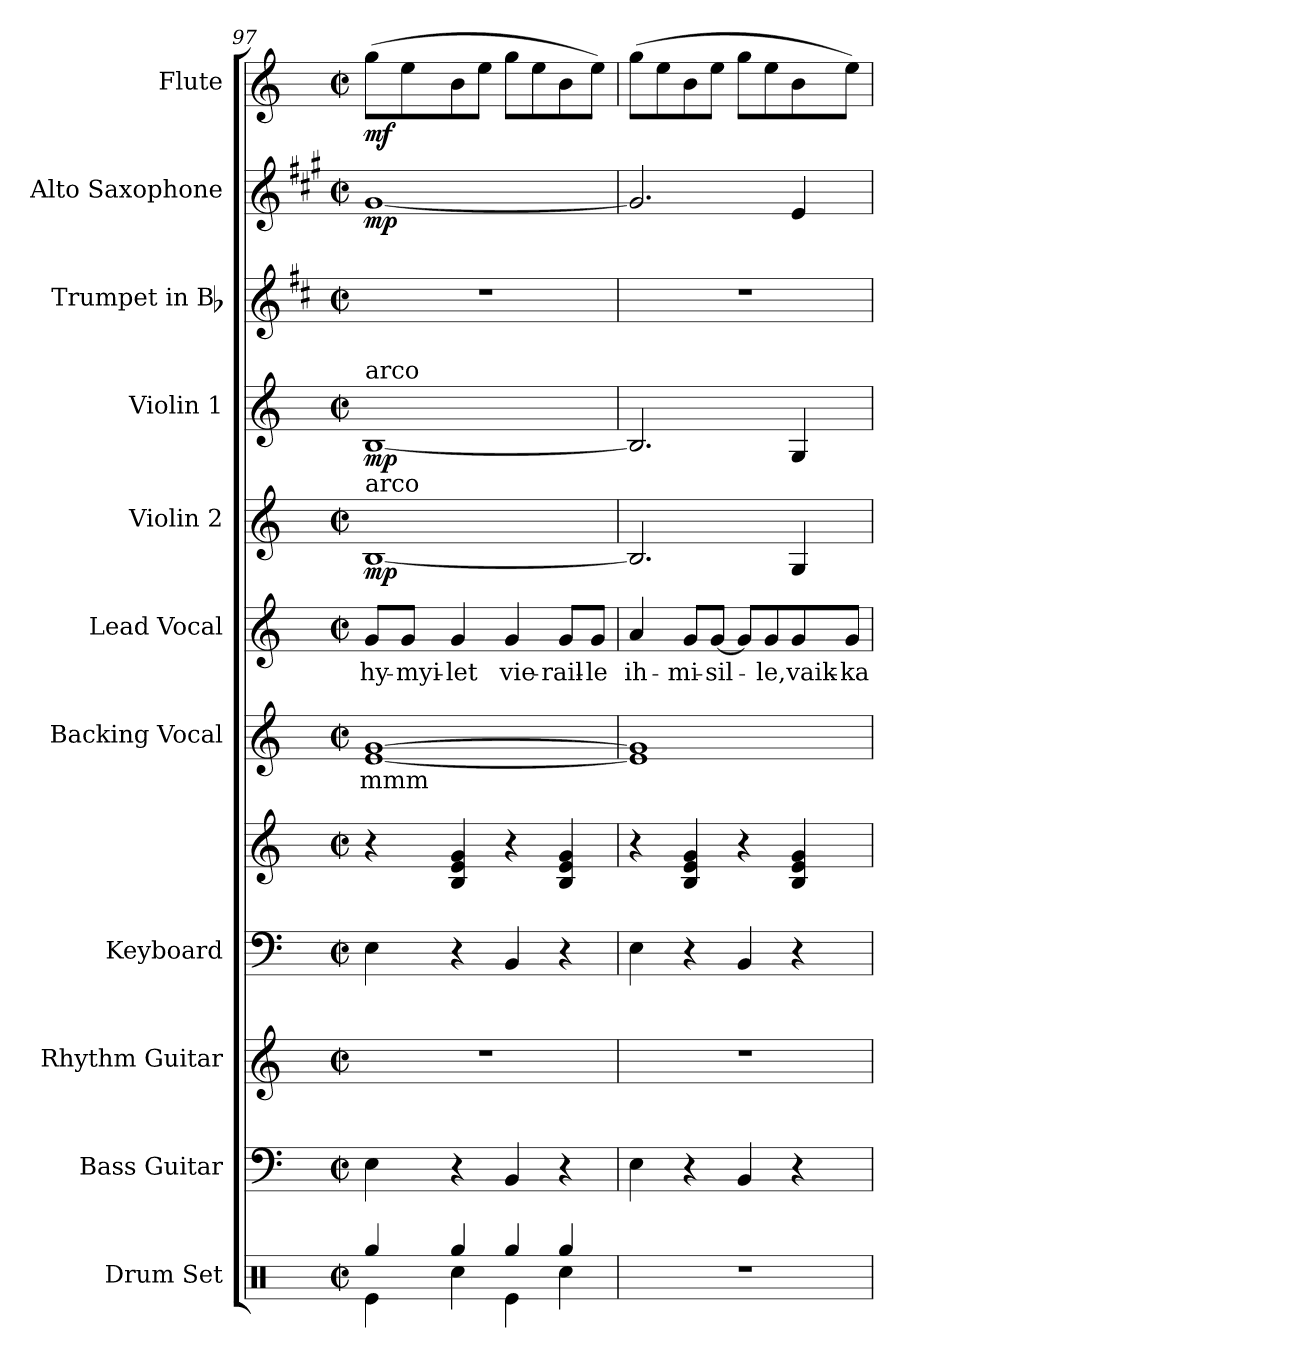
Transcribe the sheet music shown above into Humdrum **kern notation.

**kern	**kern	**kern	**kern	**kern	**kern	**text	**kern	**text	**kern	**dynam	**kern	**dynam	**kern	**kern	**dynam	**kern	**dynam
*part11	*part10	*part9	*part8	*part8	*part7	*part7	*part6	*part6	*part5	*part5	*part4	*part4	*part3	*part2	*part2	*part1	*part1
*staff12	*staff11	*staff10	*staff9	*staff8	*staff7	*staff7	*staff6	*staff6	*staff5	*staff5	*staff4	*staff4	*staff3	*staff2	*staff2	*staff1	*staff1
*I"Drum Set	*I"Bass Guitar	*I"Rhythm Guitar	*I"Keyboard	*	*I"Backing Vocal	*	*I"Lead Vocal	*	*I"Violin 2	*	*I"Violin 1	*	*I"Trumpet in Bb	*I"Alto Saxophone	*	*I"Flute	*
*I'Dr.	*I'Bass	*I'Rhy.	*I'Kbd.	*	*	*	*	*	*I'Vln. 2	*	*I'Vln. 1	*	*I'Tpt.	*I'Alto Sax.	*	*I'Fl.	*
*clefX	*clefF4	*clefG2	*clefF4	*clefG2	*clefG2	*	*clefG2	*	*clefG2	*	*clefG2	*	*clefG2	*clefG2	*	*clefG2	*
*	*ITrd7c12	*ITrd7c12	*	*	*	*	*	*	*	*	*	*	*ITrd1c2	*ITrd5c9	*	*	*
*k[]	*k[]	*k[]	*k[]	*k[]	*k[]	*	*k[]	*	*k[]	*	*k[]	*	*k[]	*k[]	*	*k[]	*
*C:	*C:	*C:	*C:	*C:	*C:	*	*C:	*	*C:	*	*C:	*	*C:	*C:	*	*C:	*
*M2/2	*M2/2	*M2/2	*M2/2	*M2/2	*M2/2	*	*M2/2	*	*M2/2	*	*M2/2	*	*M2/2	*M2/2	*	*M2/2	*
*met(c|)	*met(c|)	*met(c|)	*met(c|)	*met(c|)	*met(c|)	*	*met(c|)	*	*met(c|)	*	*met(c|)	*	*met(c|)	*met(c|)	*	*met(c|)	*
=97	=97	=97	=97	=97	=97	=97	=97	=97	=97	=97	=97	=97	=97	=97	=97	=97	=97
*^	*	*	*	*	*	*	*	*	*	*	*	*	*	*	*	*	*
!	!	!	!	!	!	!	!LO:LY:b:color=#000000	!	!	!	!	!	!	!	!	!	!	!
!	!	!	!	!	!	!	!	!	!	!	!	!LO:TX:a:t=arco	!	!	!	!	!	!
!	!	!	!	!	!	!	!	!	!	!LO:TX:a:t=arco	!	!	!	!	!	!	!	!
!	!	!	!	!	!	!	!	!	!LO:LY:b:color=#000000	!	!	!	!	!	!	!	!	!
4Rggi/	4Rei\	4EEi\	1r	4Ei\	4r	[<1ei [>1gi	mmm	8gi/L	hy-	[<1Bi	mp	[<1Bi	mp	1r	[<1Bi	mp	(8ggi\L	mf
!	!	!	!	!	!	!	!	!	!LO:LY:b:color=#000000	!	!	!	!	!	!	!	!	!
.	.	.	.	.	.	.	.	8gi/J	-myi-	.	.	.	.	.	.	.	8eei\	.
!	!	!	!	!	!	!	!	!	!LO:LY:b:color=#000000	!	!	!	!	!	!	!	!	!
4Rggi/	4Rcci\	4r	.	4r	4Bi/ 4ei 4gi	.	.	4gi/	-let	.	.	.	.	.	.	.	8bi\	.
.	.	.	.	.	.	.	.	.	.	.	.	.	.	.	.	.	8eei\J	.
!	!	!	!	!	!	!	!	!	!LO:LY:b:color=#000000	!	!	!	!	!	!	!	!	!
4Rggi/	4Rei\	4BBBi/	.	4BBi/	4r	.	.	4gi/	vie-	.	.	.	.	.	.	.	8ggi\L	.
.	.	.	.	.	.	.	.	.	.	.	.	.	.	.	.	.	8eei\	.
!	!	!	!	!	!	!	!	!	!LO:LY:b:color=#000000	!	!	!	!	!	!	!	!	!
4Rggi/	4Rcci\	4r	.	4r	4Bi/ 4ei 4gi	.	.	8gi/L	-rail-	.	.	.	.	.	.	.	8bi\	.
!	!	!	!	!	!	!	!	!	!LO:LY:b:color=#000000	!	!	!	!	!	!	!	!	!
.	.	.	.	.	.	.	.	8gi/J	-le	.	.	.	.	.	.	.	8eei\J)	.
*v	*v	*	*	*	*	*	*	*	*	*	*	*	*	*	*	*	*	*
=98	=98	=98	=98	=98	=98	=98	=98	=98	=98	=98	=98	=98	=98	=98	=98	=98	=98
!	!	!	!	!	!	!	!	!LO:LY:b:color=#000000	!	!	!	!	!	!	!	!	!
1r	4EEi\	1r	4Ei\	4r	1ei] 1gi]	.	4ai/	ih-	2.Bi/]	.	2.Bi/]	.	1r	2.Bi/]	.	(8ggi\L	.
.	.	.	.	.	.	.	.	.	.	.	.	.	.	.	.	8eei\	.
!	!	!	!	!	!	!	!	!LO:LY:b:color=#000000	!	!	!	!	!	!	!	!	!
.	4r	.	4r	4Bi/ 4ei 4gi	.	.	8gi/L	-mi-	.	.	.	.	.	.	.	8bi\	.
!	!	!	!	!	!	!	!	!LO:LY:b:color=#000000	!	!	!	!	!	!	!	!	!
.	.	.	.	.	.	.	[<8gi/J	-sil-	.	.	.	.	.	.	.	8eei\J	.
.	4BBBi/	.	4BBi/	4r	.	.	8gi/L]	.	.	.	.	.	.	.	.	8ggi\L	.
!	!	!	!	!	!	!	!	!LO:LY:b:color=#000000	!	!	!	!	!	!	!	!	!
.	.	.	.	.	.	.	8gi/	-le,	.	.	.	.	.	.	.	8eei\	.
!	!	!	!	!	!	!	!	!LO:LY:b:color=#000000	!	!	!	!	!	!	!	!	!
.	4r	.	4r	4Bi/ 4ei 4gi	.	.	8gi/	vaik-	4Gi/	.	4Gi/	.	.	4Gi/	.	8bi\	.
!	!	!	!	!	!	!	!	!LO:LY:b:color=#000000	!	!	!	!	!	!	!	!	!
.	.	.	.	.	.	.	8gi/J	-ka	.	.	.	.	.	.	.	8eei\J)	.
=	=	=	=	=	=	=	=	=	=	=	=	=	=	=	=	=	=
*-	*-	*-	*-	*-	*-	*-	*-	*-	*-	*-	*-	*-	*-	*-	*-	*-	*-
